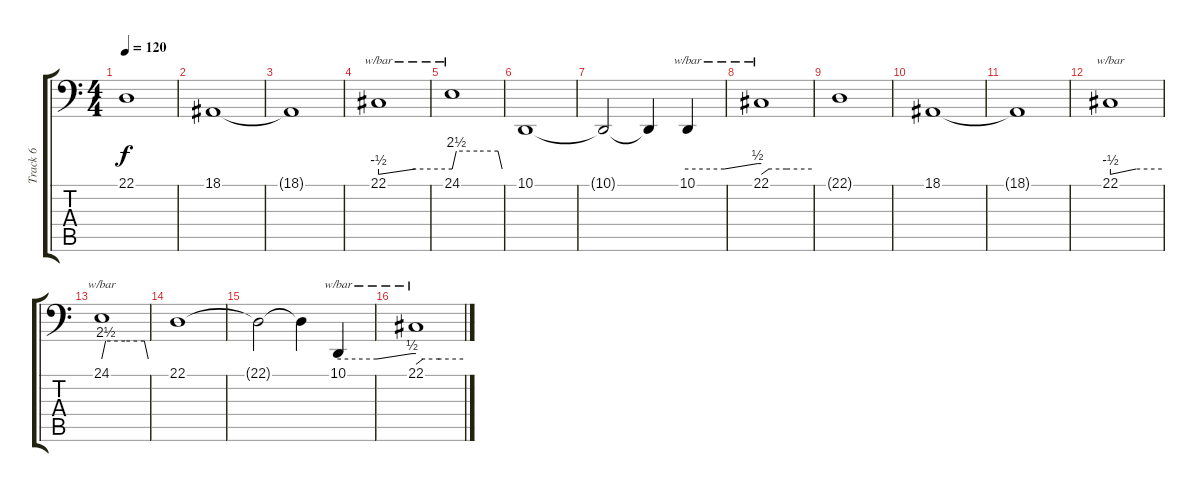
\track ("Track 6" "Track 6") {instrument lead1square}
\staff {score tabs}
\tuning (E1 B0 G0 D0 A-1 E-1) {hide}
\ts (4 4)
\tempo 120
\clef f4
\ks c
22.1{t}.1{dy f} |
18.1.1 |
18.1{t}.1 |
22.1.1{tbe (custom default 0 -2 30 0 60 0)} |
24.1.1{tbe (custom default 0 0 5 10 30 10 55 10 60 0)} |
10.1.1 |
10.1{t}.2 10.1{t}.4 10.1.4{tbe (custom default 0 0 30 0 57 2 60 2)} |
22.1.1{tbe (custom default 0 -2 9 0 30 0 60 0)} |
22.1{t}.1 |
18.1.1 |
18.1{t}.1 |
22.1.1{tbe (custom default 0 -2 30 0 60 0)} |
24.1.1{tbe (custom default 0 0 5 10 30 10 55 10 60 0)} |
22.1.1 |
22.1{t}.2 22.1{t}.4 10.1.4{tbe (custom default 0 0 30 0 57 2 60 2)} |
22.1.1{tbe (custom default 0 -2 9 0 30 0 60 0)}
